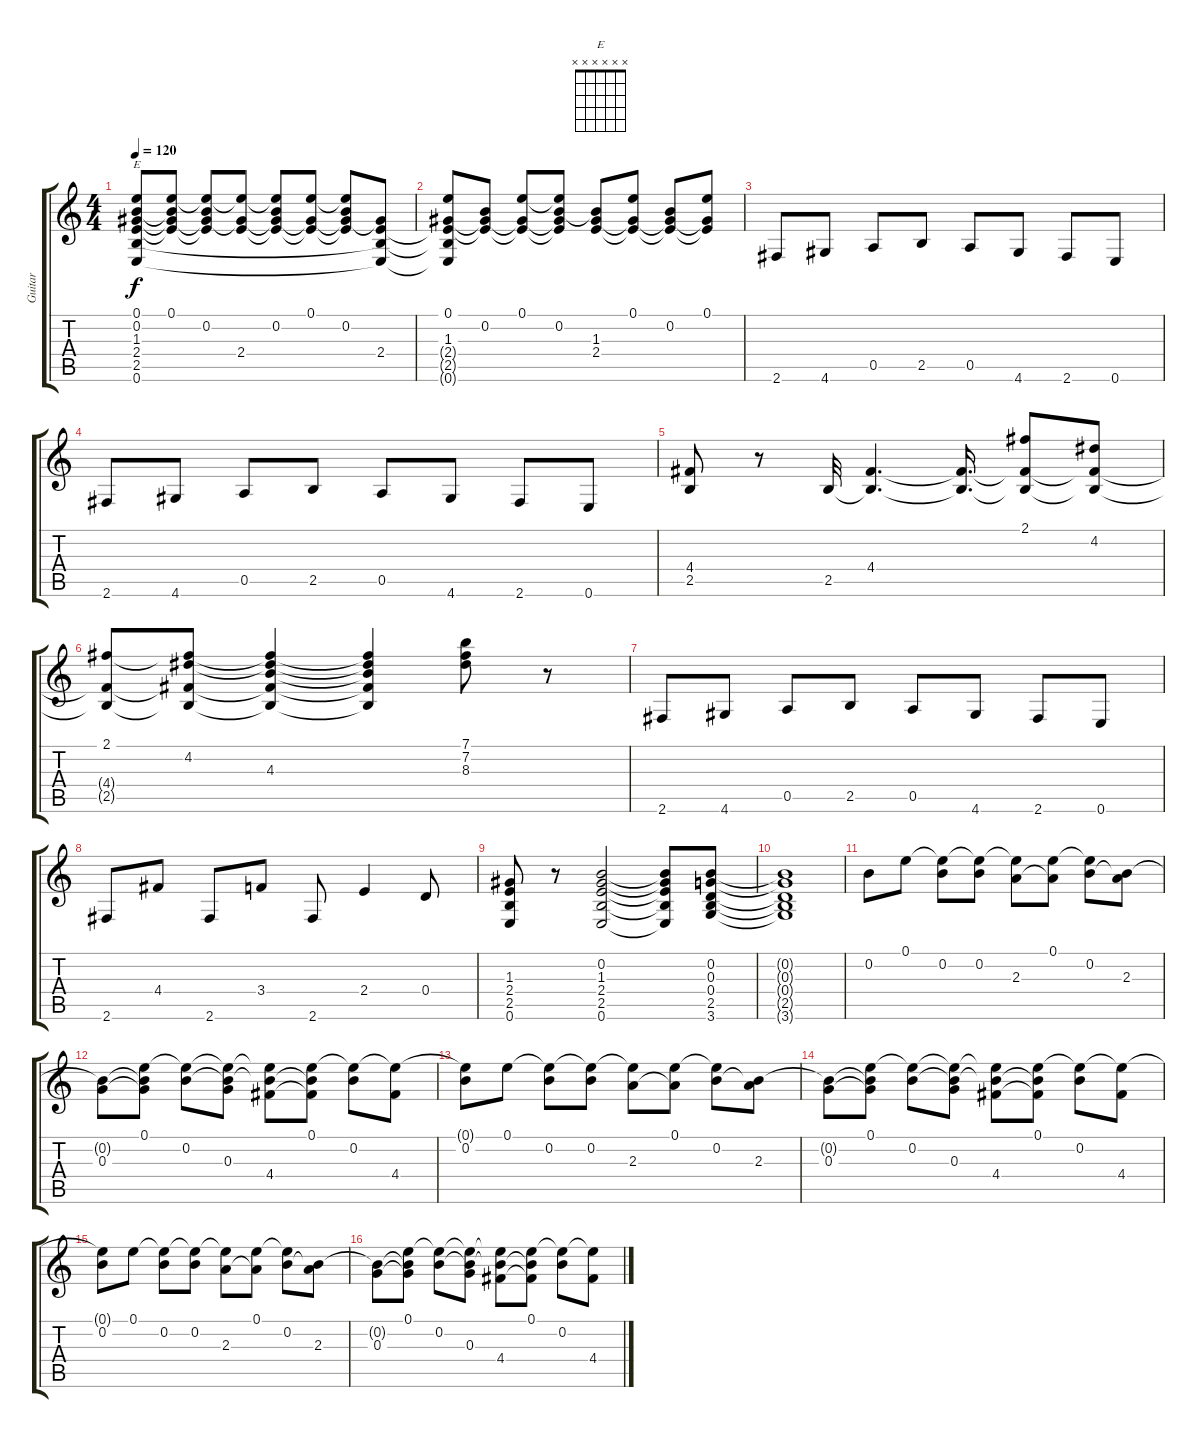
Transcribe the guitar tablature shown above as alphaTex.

\track ("Guitar" "Guitar") {instrument electricguitarjazz}
\staff {score tabs}
\tuning (E4 B3 G3 D3 A2 E2) {hide}
\chord ("E" x x x x x x)
\ts (4 4)
\tempo 120
\clef g2
\ks c
(0.1 0.2 1.3 2.4 2.5 0.6).8{ch "E" dy f} (0.1 0.2{t} 1.3{t} 2.4{t}).8 (0.1{t} 0.2 1.3{t} 2.4{t}).8 (0.1{t} 1.3{t} 2.4).8 (0.1{t} 0.2 1.3{t} 2.4{t}).8 (0.1 1.3{t} 2.4{t}).8 (0.1{t} 0.2 1.3{t} 2.4{t}).8 (1.3{t} 2.4 2.5{t} 0.6{t}).8 |
(0.1 1.3 2.4{t} 2.5{t} 0.6{t}).8 (0.2 1.3{t} 2.4{t}).8 (0.1 1.3{t} 2.4{t}).8 (0.1{t} 0.2 1.3{t} 2.4{t}).8 (0.2{t} 1.3 2.4).8 (0.1 1.3{t} 2.4{t}).8 (0.2 1.3{t} 2.4{t}).8 (0.1 1.3{t} 2.4{t}).8 |
2.6.8 4.6.8 0.5.8 2.5.8 0.5.8 4.6.8 2.6.8 0.6.8 |
2.6.8 4.6.8 0.5.8 2.5.8 0.5.8 4.6.8 2.6.8 0.6.8 |
(4.4 2.5).8 r.8 2.5.32 (4.4 2.5{t}).4{d} (4.4{t} 2.5{t}).16{d} (2.1 4.4{t} 2.5{t}).8 (4.2 4.4{t} 2.5{t}).8 |
(2.1 4.4{t} 2.5{t}).8 (2.1{t} 4.2 4.4{t} 2.5{t}).8 (2.1{t} 4.2{t} 4.3 4.4{t} 2.5{t}).4 (2.1{t} 4.2{t} 4.3{t} 4.4{t} 2.5{t}).4 (7.1 7.2 8.3).8 r.8 |
2.6.8 4.6.8 0.5.8 2.5.8 0.5.8 4.6.8 2.6.8 0.6.8 |
2.6.8 4.4.8 2.6.8 3.4.8 2.6.8 2.4.4 0.4.8 |
(1.3 2.4 2.5 0.6).8 r.8 (0.2 1.3 2.4 2.5 0.6).2 (0.2{t} 1.3{t} 2.4{t} 2.5{t} 0.6{t}).8 (0.2 0.3 0.4 2.5 3.6).8 |
(0.2{t} 0.3{t} 0.4{t} 2.5{t} 3.6{t}).1 |
0.2.8 0.1.8 (0.1{t} 0.2).8 (0.1{t} 0.2).8 (0.1{t} 2.3).8 (0.1 2.3{t}).8 (0.1{t} 0.2).8 (0.2{t} 2.3).8 |
(0.2{t} 0.3).8 (0.1 0.2{t} 0.3{t}).8 (0.1{t} 0.2).8 (0.1{t} 0.2{t} 0.3).8 (0.1{t} 0.2{t} 4.4).8 (0.1 0.2{t} 4.4{t}).8 (0.1{t} 0.2).8 (0.1{t} 4.4).8 |
(0.1{t} 0.2).8 0.1.8 (0.1{t} 0.2).8 (0.1{t} 0.2).8 (0.1{t} 2.3).8 (0.1 2.3{t}).8 (0.1{t} 0.2).8 (0.2{t} 2.3).8 |
(0.2{t} 0.3).8 (0.1 0.2{t} 0.3{t}).8 (0.1{t} 0.2).8 (0.1{t} 0.2{t} 0.3).8 (0.1{t} 0.2{t} 4.4).8 (0.1 0.2{t} 4.4{t}).8 (0.1{t} 0.2).8 (0.1{t} 4.4).8 |
(0.1{t} 0.2).8 0.1.8 (0.1{t} 0.2).8 (0.1{t} 0.2).8 (0.1{t} 2.3).8 (0.1 2.3{t}).8 (0.1{t} 0.2).8 (0.2{t} 2.3).8 |
(0.2{t} 0.3).8 (0.1 0.2{t} 0.3{t}).8 (0.1{t} 0.2).8 (0.1{t} 0.2{t} 0.3).8 (0.1{t} 0.2{t} 4.4).8 (0.1 0.2{t} 4.4{t}).8 (0.1{t} 0.2).8 (0.1{t} 4.4).8
